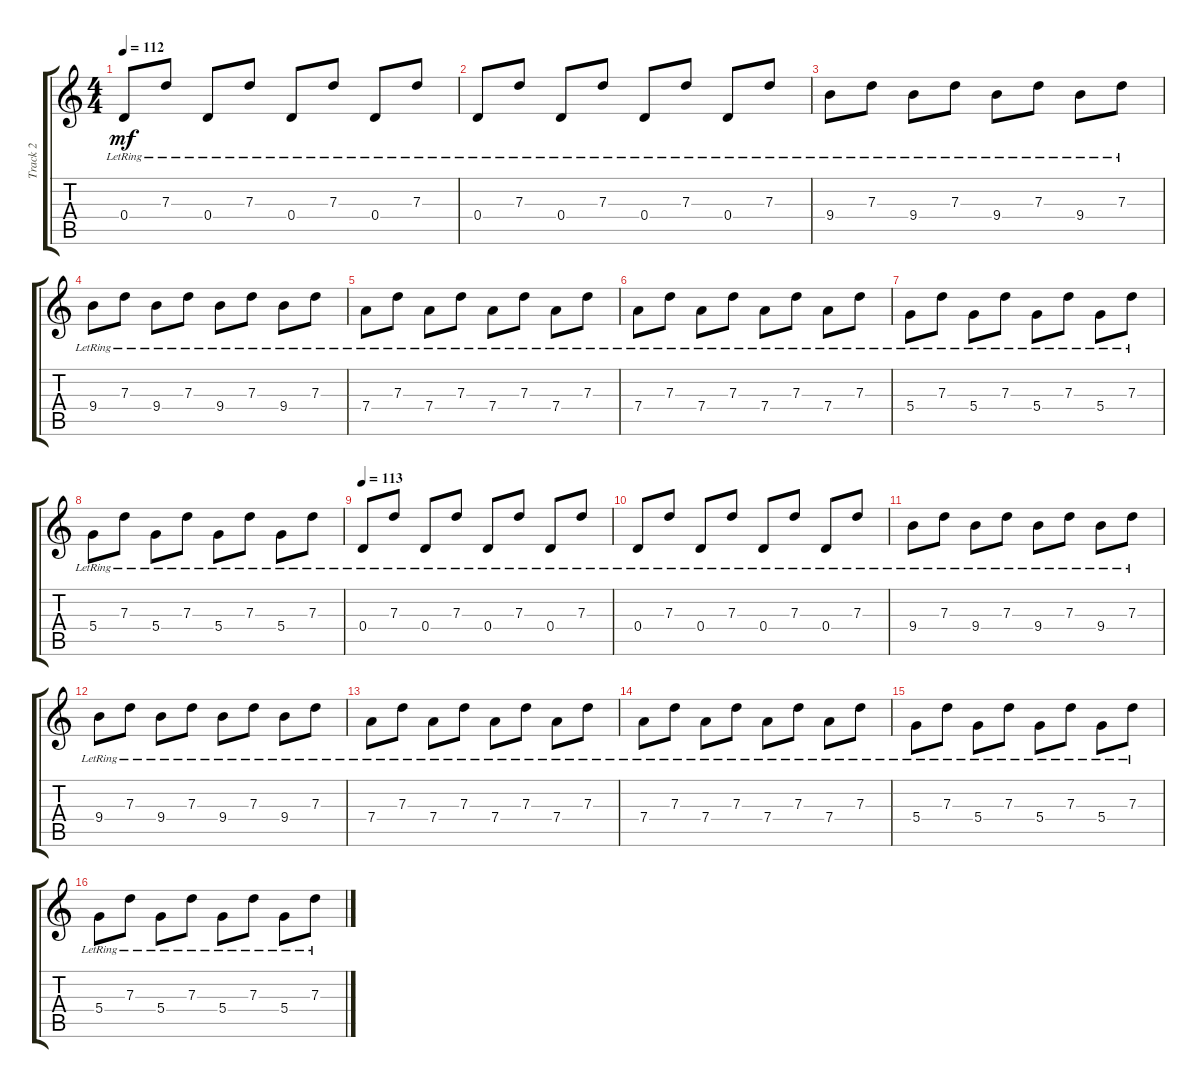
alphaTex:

\track ("Track 2" "Track 2") {instrument electricbassfinger}
\staff {score tabs}
\tuning (E4 B3 G3 D3 A2 E2) {hide}
\ts (4 4)
\tempo 112
\clef g2
\ks c
0.4{lr}.8{dy mf} 7.3{lr}.8 0.4{lr}.8 7.3{lr}.8 0.4{lr}.8 7.3{lr}.8 0.4{lr}.8 7.3{lr}.8 |
0.4{lr}.8 7.3{lr}.8 0.4{lr}.8 7.3{lr}.8 0.4{lr}.8 7.3{lr}.8 0.4{lr}.8 7.3{lr}.8 |
9.4{lr}.8 7.3{lr}.8 9.4{lr}.8 7.3{lr}.8 9.4{lr}.8 7.3{lr}.8 9.4{lr}.8 7.3{lr}.8 |
9.4{lr}.8 7.3{lr}.8 9.4{lr}.8 7.3{lr}.8 9.4{lr}.8 7.3{lr}.8 9.4{lr}.8 7.3{lr}.8 |
7.4{lr}.8 7.3{lr}.8 7.4{lr}.8 7.3{lr}.8 7.4{lr}.8 7.3{lr}.8 7.4{lr}.8 7.3{lr}.8 |
7.4{lr}.8 7.3{lr}.8 7.4{lr}.8 7.3{lr}.8 7.4{lr}.8 7.3{lr}.8 7.4{lr}.8 7.3{lr}.8 |
5.4{lr}.8 7.3{lr}.8 5.4{lr}.8 7.3{lr}.8 5.4{lr}.8 7.3{lr}.8 5.4{lr}.8 7.3{lr}.8 |
5.4{lr}.8 7.3{lr}.8 5.4{lr}.8 7.3{lr}.8 5.4{lr}.8 7.3{lr}.8 5.4{lr}.8 7.3{lr}.8 |
\tempo 113
0.4{lr}.8 7.3{lr}.8 0.4{lr}.8 7.3{lr}.8 0.4{lr}.8 7.3{lr}.8 0.4{lr}.8 7.3{lr}.8 |
0.4{lr}.8 7.3{lr}.8 0.4{lr}.8 7.3{lr}.8 0.4{lr}.8 7.3{lr}.8 0.4{lr}.8 7.3{lr}.8 |
9.4{lr}.8 7.3{lr}.8 9.4{lr}.8 7.3{lr}.8 9.4{lr}.8 7.3{lr}.8 9.4{lr}.8 7.3{lr}.8 |
9.4{lr}.8 7.3{lr}.8 9.4{lr}.8 7.3{lr}.8 9.4{lr}.8 7.3{lr}.8 9.4{lr}.8 7.3{lr}.8 |
7.4{lr}.8 7.3{lr}.8 7.4{lr}.8 7.3{lr}.8 7.4{lr}.8 7.3{lr}.8 7.4{lr}.8 7.3{lr}.8 |
7.4{lr}.8 7.3{lr}.8 7.4{lr}.8 7.3{lr}.8 7.4{lr}.8 7.3{lr}.8 7.4{lr}.8 7.3{lr}.8 |
5.4{lr}.8 7.3{lr}.8 5.4{lr}.8 7.3{lr}.8 5.4{lr}.8 7.3{lr}.8 5.4{lr}.8 7.3{lr}.8 |
5.4{lr}.8 7.3{lr}.8 5.4{lr}.8 7.3{lr}.8 5.4{lr}.8 7.3{lr}.8 5.4{lr}.8 7.3{lr}.8
